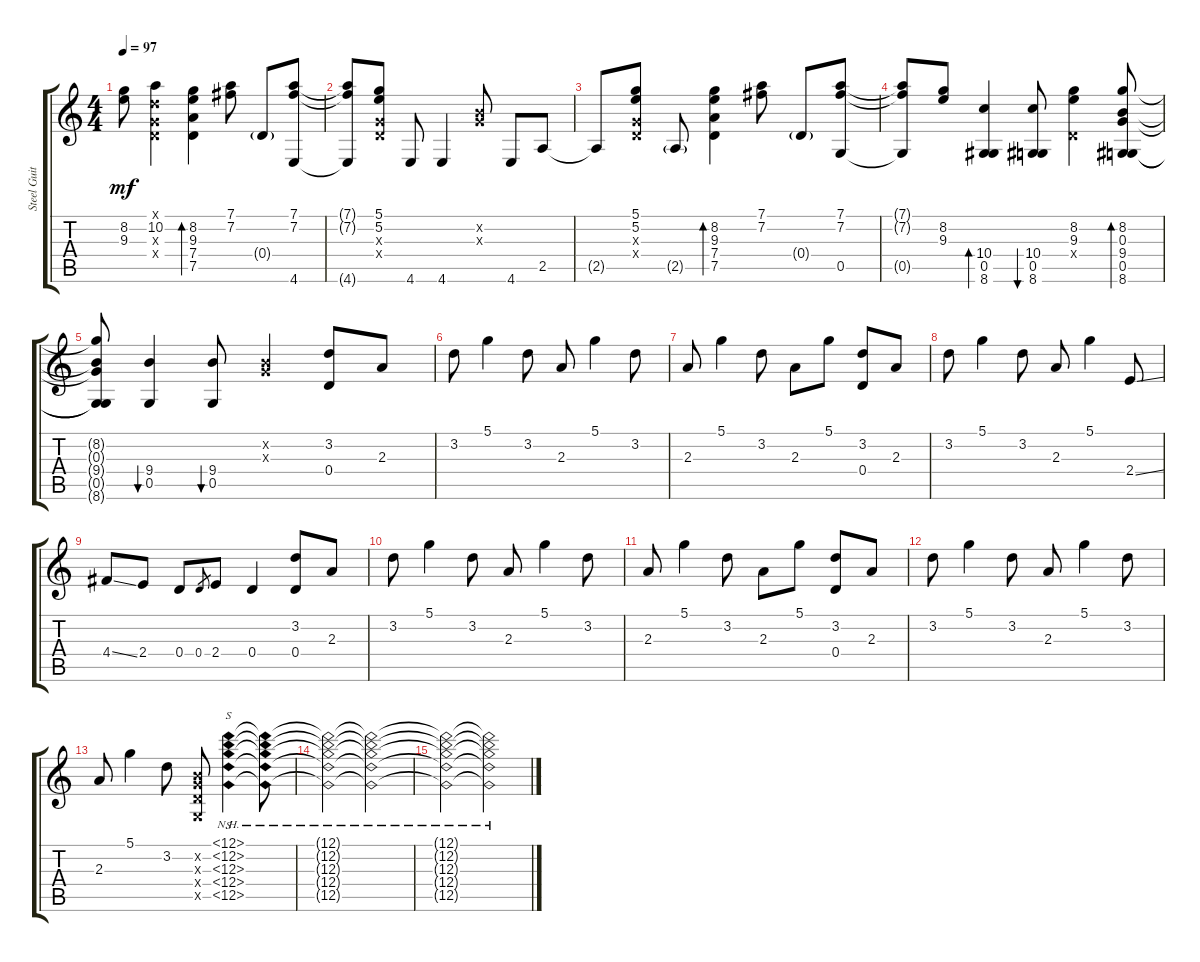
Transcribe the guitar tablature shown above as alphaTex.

\track ("Steel Guitar" "Steel Guit") {instrument acousticguitarsteel}
\staff {score tabs}
\tuning (D4 B3 G3 D3 G2 C2) {hide}
\ts (4 4)
\tempo 97
\clef g2
\ks c
(8.2 9.3).8{dy mf} (0.1{x} 10.2 0.3{x} 0.4{x}).4 (8.2 9.3 7.4 7.5).4{bd 60} (7.1 7.2).8 0.4{g}.8 (7.1 7.2 4.6).8 |
(7.1{t} 7.2{t} 4.6{t}).8 (5.1 5.2 0.3{x} 0.4{x}).8 4.6.8 4.6.4 (0.2{x} 0.3{x}).8 4.6.8 2.5.8 |
2.5{t}.8 (5.1 5.2 0.3{x} 0.4{x}).8 2.5{g}.8 (8.2 9.3 7.4 7.5).4{bd 60} (7.1 7.2).8 0.4{g}.8 (7.1 7.2 0.5).8 |
(7.1{t} 7.2{t} 0.5{t}).8 (8.2 9.3).8 (10.4 0.5 8.6).4{bd 30} (10.4 0.5 8.6).8{bu 30} (8.2 9.3 0.4{x}).4 (8.2 0.3 9.4 0.5 8.6).8{bd 60} |
(8.2{t} 0.3{t} 9.4{t} 0.5{t} 8.6{t}).8 (9.4 0.5).4{bu 30} (9.4 0.5).8{bu 30} (0.2{x} 0.3{x}).4 (3.2 0.4).8 2.3.8 |
3.2.8 5.1.4 3.2.8 2.3.8 5.1.4 3.2.8 |
2.3.8 5.1.4 3.2.8 2.3.8 5.1.8 (3.2 0.4).8 2.3.8 |
3.2.8 5.1.4 3.2.8 2.3.8 5.1.4 2.4{ss}.8 |
4.4{ss}.8 2.4.8 0.4.8 0.4.8{gr} 2.4.8 0.4.4 (3.2 0.4).8 2.3.8 |
3.2.8 5.1.4 3.2.8 2.3.8 5.1.4 3.2.8 |
2.3.8 5.1.4 3.2.8 2.3.8 5.1.8 (3.2 0.4).8 2.3.8 |
3.2.8 5.1.4 3.2.8 2.3.8 5.1.4 3.2.8 |
2.3.8 5.1.4 3.2.8 (0.2{x} 0.3{x} 0.4{x} 0.5{x}).8 (12.1{nh} 12.2{nh} 12.3{nh} 12.4{nh} 12.5{nh}).4{s} (12.1{nh t} 12.2{nh t} 12.3{nh t} 12.4{nh t} 12.5{nh t}).8 |
(12.1{nh t} 12.2{nh t} 12.3{nh t} 12.4{nh t} 12.5{nh t}).2 (12.1{nh t} 12.2{nh t} 12.3{nh t} 12.4{nh t} 12.5{nh t}).2 |
(12.1{nh t} 12.2{nh t} 12.3{nh t} 12.4{nh t} 12.5{nh t}).2 (12.1{nh t} 12.2{nh t} 12.3{nh t} 12.4{nh t} 12.5{nh t}).2
